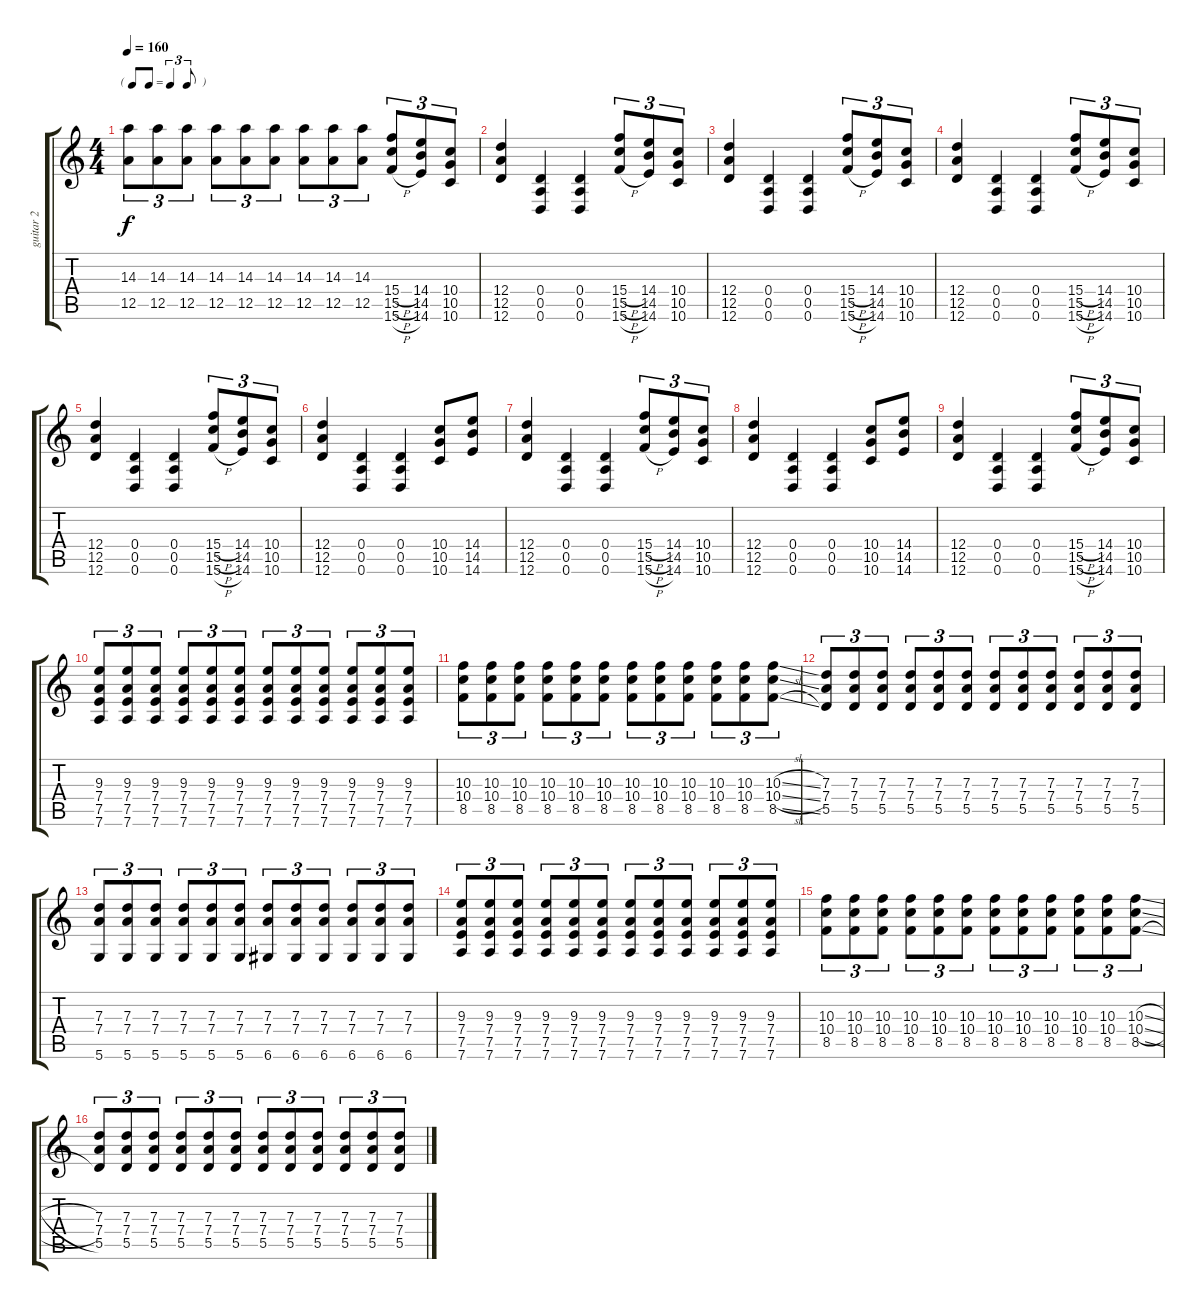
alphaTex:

\track ("guitar 2" "guitar 2") {instrument overdrivenguitar}
\staff {score tabs}
\tuning (E4 B3 G3 D3 A2 D2) {hide}
\ts (4 4)
\tf triplet8th
\tempo 160
\clef g2
\ks c
(14.3 12.5).8{tu (3 2) dy f} (14.3 12.5).8{tu (3 2)} (14.3 12.5).8{tu (3 2)} (14.3 12.5).8{tu (3 2)} (14.3 12.5).8{tu (3 2)} (14.3 12.5).8{tu (3 2)} (14.3 12.5).8{tu (3 2)} (14.3 12.5).8{tu (3 2)} (14.3 12.5).8{tu (3 2)} (15.4{h} 15.5{h} 15.6{h}).8{tu (3 2)} (14.4 14.5 14.6).8{tu (3 2)} (10.4 10.5 10.6).8{tu (3 2)} |
(12.4 12.5 12.6).4 (0.4 0.5 0.6).4 (0.4 0.5 0.6).4 (15.4{h} 15.5{h} 15.6{h}).8{tu (3 2)} (14.4 14.5 14.6).8{tu (3 2)} (10.4 10.5 10.6).8{tu (3 2)} |
(12.4 12.5 12.6).4 (0.4 0.5 0.6).4 (0.4 0.5 0.6).4 (15.4{h} 15.5{h} 15.6{h}).8{tu (3 2)} (14.4 14.5 14.6).8{tu (3 2)} (10.4 10.5 10.6).8{tu (3 2)} |
(12.4 12.5 12.6).4 (0.4 0.5 0.6).4 (0.4 0.5 0.6).4 (15.4{h} 15.5{h} 15.6{h}).8{tu (3 2)} (14.4 14.5 14.6).8{tu (3 2)} (10.4 10.5 10.6).8{tu (3 2)} |
(12.4 12.5 12.6).4 (0.4 0.5 0.6).4 (0.4 0.5 0.6).4 (15.4{h} 15.5{h} 15.6{h}).8{tu (3 2)} (14.4 14.5 14.6).8{tu (3 2)} (10.4 10.5 10.6).8{tu (3 2)} |
(12.4 12.5 12.6).4 (0.4 0.5 0.6).4 (0.4 0.5 0.6).4 (10.4 10.5 10.6).8 (14.4 14.5 14.6).8 |
(12.4 12.5 12.6).4 (0.4 0.5 0.6).4 (0.4 0.5 0.6).4 (15.4{h} 15.5{h} 15.6{h}).8{tu (3 2)} (14.4 14.5 14.6).8{tu (3 2)} (10.4 10.5 10.6).8{tu (3 2)} |
(12.4 12.5 12.6).4 (0.4 0.5 0.6).4 (0.4 0.5 0.6).4 (10.4 10.5 10.6).8 (14.4 14.5 14.6).8 |
(12.4 12.5 12.6).4 (0.4 0.5 0.6).4 (0.4 0.5 0.6).4 (15.4{h} 15.5{h} 15.6{h}).8{tu (3 2)} (14.4 14.5 14.6).8{tu (3 2)} (10.4 10.5 10.6).8{tu (3 2)} |
(9.3 7.4 7.5 7.6).8{tu (3 2)} (9.3 7.4 7.5 7.6).8{tu (3 2)} (9.3 7.4 7.5 7.6).8{tu (3 2)} (9.3 7.4 7.5 7.6).8{tu (3 2)} (9.3 7.4 7.5 7.6).8{tu (3 2)} (9.3 7.4 7.5 7.6).8{tu (3 2)} (9.3 7.4 7.5 7.6).8{tu (3 2)} (9.3 7.4 7.5 7.6).8{tu (3 2)} (9.3 7.4 7.5 7.6).8{tu (3 2)} (9.3 7.4 7.5 7.6).8{tu (3 2)} (9.3 7.4 7.5 7.6).8{tu (3 2)} (9.3 7.4 7.5 7.6).8{tu (3 2)} |
(10.3 10.4 8.5).8{tu (3 2)} (10.3 10.4 8.5).8{tu (3 2)} (10.3 10.4 8.5).8{tu (3 2)} (10.3 10.4 8.5).8{tu (3 2)} (10.3 10.4 8.5).8{tu (3 2)} (10.3 10.4 8.5).8{tu (3 2)} (10.3 10.4 8.5).8{tu (3 2)} (10.3 10.4 8.5).8{tu (3 2)} (10.3 10.4 8.5).8{tu (3 2)} (10.3 10.4 8.5).8{tu (3 2)} (10.3 10.4 8.5).8{tu (3 2)} (10.3{sl} 10.4{sl} 8.5{sl}).8{tu (3 2)} |
(7.3 7.4 5.5).8{tu (3 2)} (7.3 7.4 5.5).8{tu (3 2)} (7.3 7.4 5.5).8{tu (3 2)} (7.3 7.4 5.5).8{tu (3 2)} (7.3 7.4 5.5).8{tu (3 2)} (7.3 7.4 5.5).8{tu (3 2)} (7.3 7.4 5.5).8{tu (3 2)} (7.3 7.4 5.5).8{tu (3 2)} (7.3 7.4 5.5).8{tu (3 2)} (7.3 7.4 5.5).8{tu (3 2)} (7.3 7.4 5.5).8{tu (3 2)} (7.3 7.4 5.5).8{tu (3 2)} |
(7.3 7.4 5.6).8{tu (3 2)} (7.3 7.4 5.6).8{tu (3 2)} (7.3 7.4 5.6).8{tu (3 2)} (7.3 7.4 5.6).8{tu (3 2)} (7.3 7.4 5.6).8{tu (3 2)} (7.3 7.4 5.6).8{tu (3 2)} (7.3 7.4 6.6).8{tu (3 2)} (7.3 7.4 6.6).8{tu (3 2)} (7.3 7.4 6.6).8{tu (3 2)} (7.3 7.4 6.6).8{tu (3 2)} (7.3 7.4 6.6).8{tu (3 2)} (7.3 7.4 6.6).8{tu (3 2)} |
(9.3 7.4 7.5 7.6).8{tu (3 2)} (9.3 7.4 7.5 7.6).8{tu (3 2)} (9.3 7.4 7.5 7.6).8{tu (3 2)} (9.3 7.4 7.5 7.6).8{tu (3 2)} (9.3 7.4 7.5 7.6).8{tu (3 2)} (9.3 7.4 7.5 7.6).8{tu (3 2)} (9.3 7.4 7.5 7.6).8{tu (3 2)} (9.3 7.4 7.5 7.6).8{tu (3 2)} (9.3 7.4 7.5 7.6).8{tu (3 2)} (9.3 7.4 7.5 7.6).8{tu (3 2)} (9.3 7.4 7.5 7.6).8{tu (3 2)} (9.3 7.4 7.5 7.6).8{tu (3 2)} |
(10.3 10.4 8.5).8{tu (3 2)} (10.3 10.4 8.5).8{tu (3 2)} (10.3 10.4 8.5).8{tu (3 2)} (10.3 10.4 8.5).8{tu (3 2)} (10.3 10.4 8.5).8{tu (3 2)} (10.3 10.4 8.5).8{tu (3 2)} (10.3 10.4 8.5).8{tu (3 2)} (10.3 10.4 8.5).8{tu (3 2)} (10.3 10.4 8.5).8{tu (3 2)} (10.3 10.4 8.5).8{tu (3 2)} (10.3 10.4 8.5).8{tu (3 2)} (10.3{sl} 10.4{sl} 8.5{sl}).8{tu (3 2)} |
(7.3 7.4 5.5).8{tu (3 2)} (7.3 7.4 5.5).8{tu (3 2)} (7.3 7.4 5.5).8{tu (3 2)} (7.3 7.4 5.5).8{tu (3 2)} (7.3 7.4 5.5).8{tu (3 2)} (7.3 7.4 5.5).8{tu (3 2)} (7.3 7.4 5.5).8{tu (3 2)} (7.3 7.4 5.5).8{tu (3 2)} (7.3 7.4 5.5).8{tu (3 2)} (7.3 7.4 5.5).8{tu (3 2)} (7.3 7.4 5.5).8{tu (3 2)} (7.3 7.4 5.5).8{tu (3 2)}
